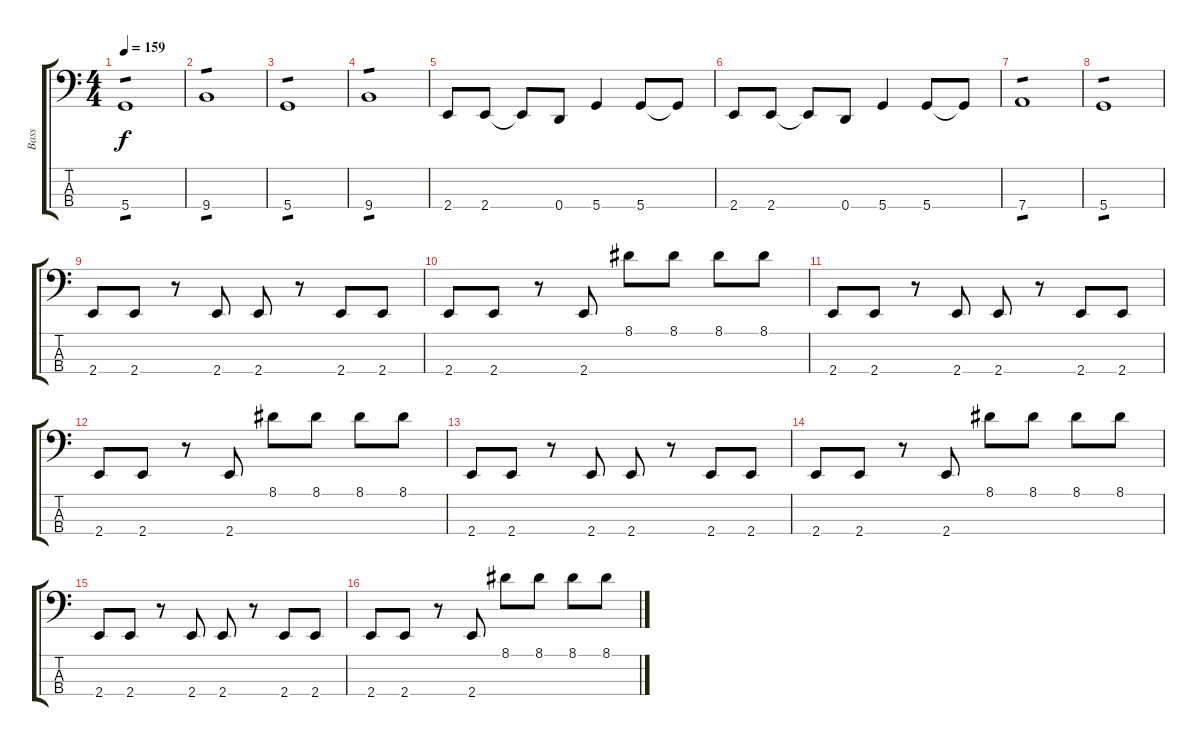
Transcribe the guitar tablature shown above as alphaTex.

\track ("Bass" "Bass") {instrument electricbassfinger}
\staff {score tabs}
\tuning (G2 D2 A1 D1) {hide}
\ts (4 4)
\tempo 159
\clef f4
\ks c
5.4.1{tp 1 dy f} |
9.4.1{tp 1} |
5.4.1{tp 1} |
9.4.1{tp 1} |
2.4.8 2.4.8 2.4{t}.8 0.4.8 5.4.4 5.4.8 5.4{t}.8 |
2.4.8 2.4.8 2.4{t}.8 0.4.8 5.4.4 5.4.8 5.4{t}.8 |
7.4.1{tp 1} |
5.4.1{tp 1} |
2.4.8 2.4.8 r.8 2.4.8 2.4.8 r.8 2.4.8 2.4.8 |
2.4.8 2.4.8 r.8 2.4.8 8.1.8 8.1.8 8.1.8 8.1.8 |
2.4.8 2.4.8 r.8 2.4.8 2.4.8 r.8 2.4.8 2.4.8 |
2.4.8 2.4.8 r.8 2.4.8 8.1.8 8.1.8 8.1.8 8.1.8 |
2.4.8 2.4.8 r.8 2.4.8 2.4.8 r.8 2.4.8 2.4.8 |
2.4.8 2.4.8 r.8 2.4.8 8.1.8 8.1.8 8.1.8 8.1.8 |
2.4.8 2.4.8 r.8 2.4.8 2.4.8 r.8 2.4.8 2.4.8 |
2.4.8 2.4.8 r.8 2.4.8 8.1.8 8.1.8 8.1.8 8.1.8
